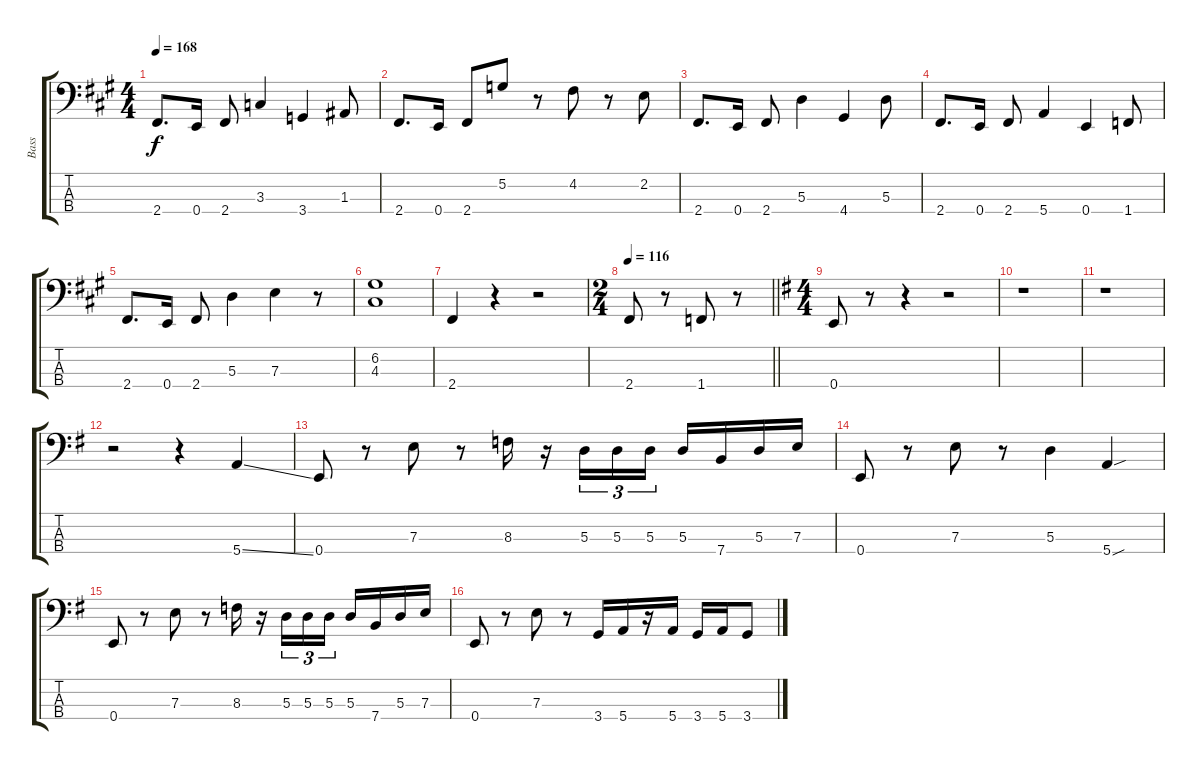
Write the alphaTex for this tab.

\track ("Bass" "Bass") {instrument electricbasspick}
\staff {score tabs}
\tuning (G2 D2 A1 E1) {hide}
\ts (4 4)
\tempo 168
\clef f4
\ks a
2.4.8{d dy f} 0.4.16 2.4.8 3.3.4 3.4.4 1.3.8 |
2.4.8{d} 0.4.16 2.4.8 5.2.8 r.8 4.2.8 r.8 2.2.8 |
2.4.8{d} 0.4.16 2.4.8 5.3.4 4.4.4 5.3.8 |
2.4.8{d} 0.4.16 2.4.8 5.4.4 0.4.4 1.4.8 |
2.4.8{d} 0.4.16 2.4.8 5.3.4 7.3.4 r.8 |
(6.2 4.3).1 |
2.4.4 r.4 r.2 |
\ts (2 4)
\tempo 116
\barLineRight lightlight
2.4.8 r.8 1.4.8 r.8 |
\ts (4 4)
\ks g
0.4.8 r.8 r.4 r.2 |
r.1 |
r.1 |
r.2 r.4 5.4{ss}.4 |
0.4.8 r.8 7.3.8 r.8 8.3.16 r.16 5.3.16{tu (3 2)} 5.3.16{tu (3 2)} 5.3.16{tu (3 2)} 5.3.16 7.4.16 5.3.16 7.3.16 |
0.4.8 r.8 7.3.8 r.8 5.3.4 5.4{sou}.4 |
0.4.8 r.8 7.3.8 r.8 8.3.16 r.16 5.3.16{tu (3 2)} 5.3.16{tu (3 2)} 5.3.16{tu (3 2)} 5.3.16 7.4.16 5.3.16 7.3.16 |
0.4.8 r.8 7.3.8 r.8 3.4.16 5.4.16 r.16 5.4.16 3.4.16 5.4.16 3.4.8
